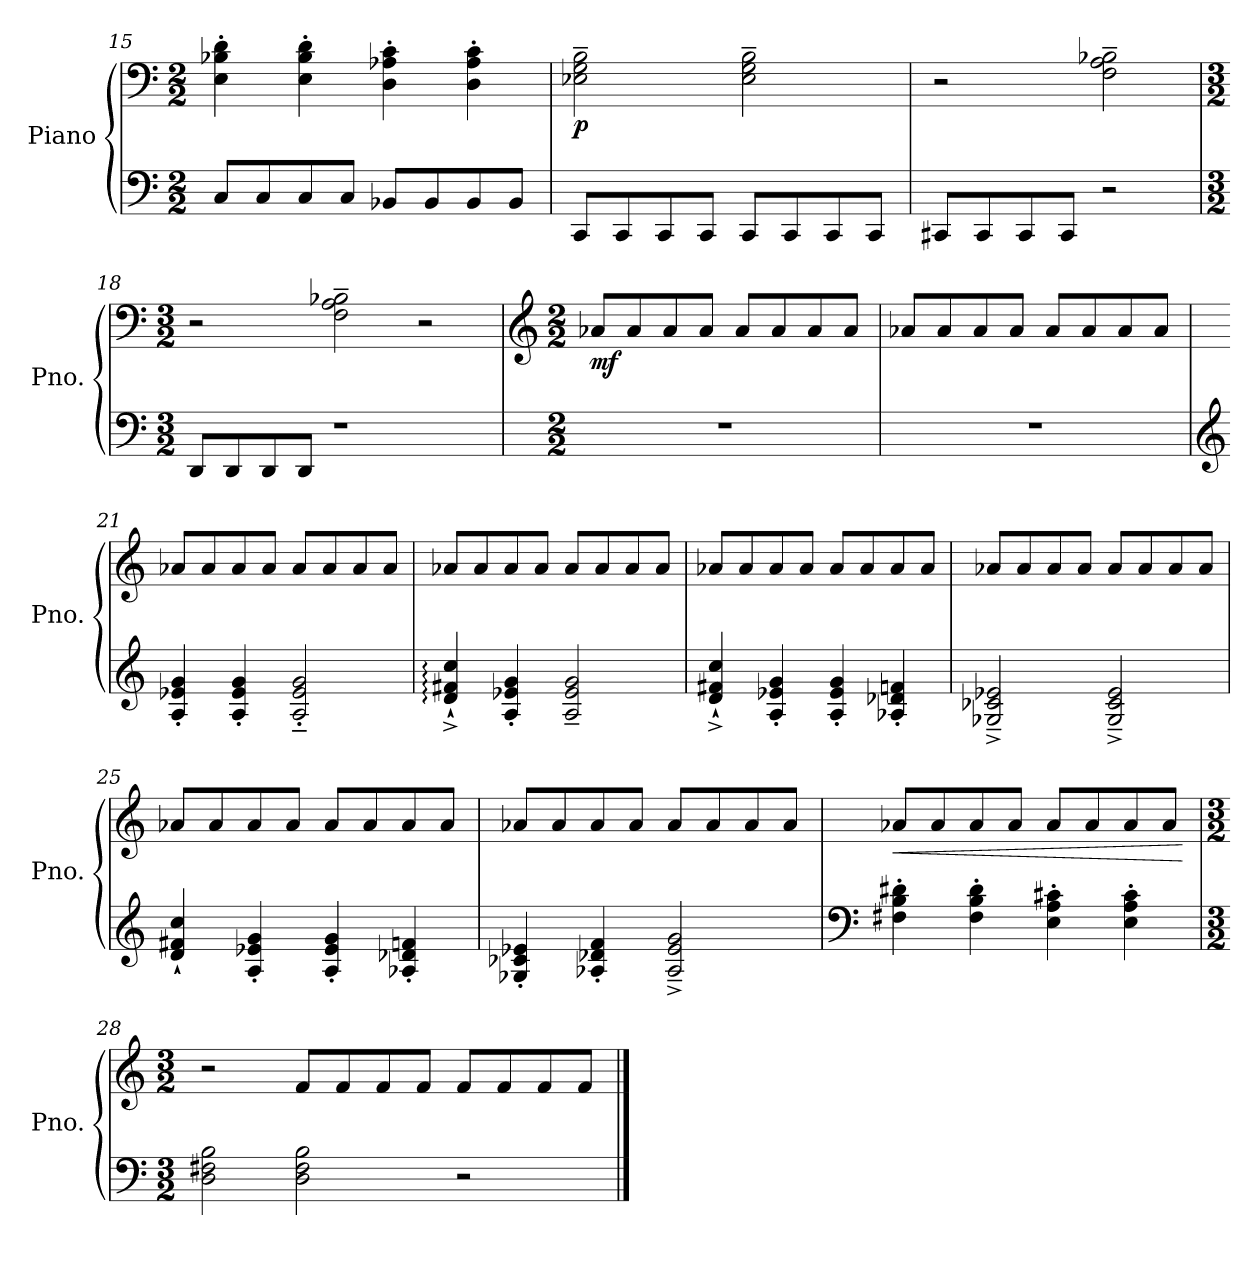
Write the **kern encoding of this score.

**kern	**kern	**dynam
*part1	*part1	*part1
*staff2	*staff1	*staff1/2
*I"Piano	*	*
*I'Pno.	*	*
!!LO:LB:g=z
*clefF4	*clefF4	*
*k[]	*k[]	*
*M2/2	*M2/2	*
=15	=15	=15
8C/L	4E\' 4B-X\' 4d\'	.
8C/	.	.
8C/	4E\' 4B-\' 4d\'	.
8C/J	.	.
8BB-X/L	4D\' 4A-X\' 4c\'	.
8BB-/	.	.
8BB-/	4D\' 4A-\' 4c\'	.
8BB-/J	.	.
=16	=16	=16
!	!	!LO:DY:b
8CC/L	2E-X\~ 2G\~ 2B\~	p
8CC/	.	.
8CC/	.	.
8CC/J	.	.
8CC/L	2E-\~ 2G\~ 2B\~	.
8CC/	.	.
8CC/	.	.
8CC/J	.	.
=17	=17	=17
8CC#X/L	2r	.
8CC#/	.	.
8CC#/	.	.
8CC#/J	.	.
2r	2F\~ 2A\~ 2B-X\~	.
=18	=18	=18
*M3/2	*M3/2	*
8DD/L	2r	.
8DD/	.	.
8DD/	.	.
8DD/J	.	.
1r	2F\~ 2A\~ 2B-X\~	.
.	2r	.
!!LO:LB:g=z
=19	=19	=19
*	*clefG2	*
*M2/2	*M2/2	*
!	!	!LO:DY:b
1r	8a-X/L	mf
.	8a-/	.
.	8a-/	.
.	8a-/J	.
.	8a-/L	.
.	8a-/	.
.	8a-/	.
.	8a-/J	.
=20	=20	=20
1r	8a-X/L	.
.	8a-/	.
.	8a-/	.
.	8a-/J	.
.	8a-/L	.
.	8a-/	.
.	8a-/	.
.	8a-/J	.
=21	=21	=21
*clefG2	*	*
4A/' 4e-X/' 4g/'	8a-X/L	.
.	8a-/	.
4A/' 4e-/' 4g/'	8a-/	.
.	8a-/J	.
2A/'~ 2e-/'~ 2g/'~	8a-/L	.
.	8a-/	.
.	8a-/	.
.	8a-/J	.
=22	=22	=22
4d/:`^ 4f#X/:`^ 4cc/:`^	8a-X/L	.
.	8a-/	.
4A/' 4e-X/' 4g/'	8a-/	.
.	8a-/J	.
2A/~ 2e-/~ 2g/~	8a-/L	.
.	8a-/	.
.	8a-/	.
.	8a-/J	.
=23	=23	=23
4d/`^ 4f#X/`^ 4cc/`^	8a-X/L	.
.	8a-/	.
4A/' 4e-X/' 4g/'	8a-/	.
.	8a-/J	.
4A/' 4e-/' 4g/'	8a-/L	.
.	8a-/	.
4A-X/' 4d-X/' 4fn/'	8a-/	.
.	8a-/J	.
!!LO:LB:g=z
=24	=24	=24
2G-X/~^ 2c-X/~^ 2e-X/~^	8a-X/L	.
.	8a-/	.
.	8a-/	.
.	8a-/J	.
2G-/~^ 2c-/~^ 2e-/~^	8a-/L	.
.	8a-/	.
.	8a-/	.
.	8a-/J	.
=25	=25	=25
4d/` 4f#X/` 4cc/`	8a-X/L	.
.	8a-/	.
4A/' 4e-X/' 4g/'	8a-/	.
.	8a-/J	.
4A/' 4e-/' 4g/'	8a-/L	.
.	8a-/	.
4A-X/' 4d-X/' 4fn/'	8a-/	.
.	8a-/J	.
=26	=26	=26
4G-X/' 4c-X/' 4e-X/'	8a-X/L	.
.	8a-/	.
4A-X/' 4d-X/' 4f/'	8a-/	.
.	8a-/J	.
2A-/~^ 2e-/~^ 2g/~^	8a-/L	.
.	8a-/	.
.	8a-/	.
.	8a-/J	.
=27	=27	=27
*clefF4	*	*
!	!	!LO:HP:b
4F#X\' 4B\' 4d#X\'	8a-X/L	<
.	8a-/	.
4F#\' 4B\' 4d#\'	8a-/	.
.	8a-/J	.
4E\' 4A\' 4c#X\'	8a-/L	.
.	8a-/	.
4E\' 4A\' 4c#\'	8a-/	.
.	8a-/J	.
.	.	[
!!LO:PB:g=z
=28	=28	=28
*M3/2	*M3/2	*
2D\ 2F#X\ 2B\	2r	.
2D\ 2F#\ 2B\	8f/L	.
.	8f/	.
.	8f/	.
.	8f/J	.
2r	8f/L	.
.	8f/	.
.	8f/	.
.	8f/J	.
==	==	==
*-	*-	*-
